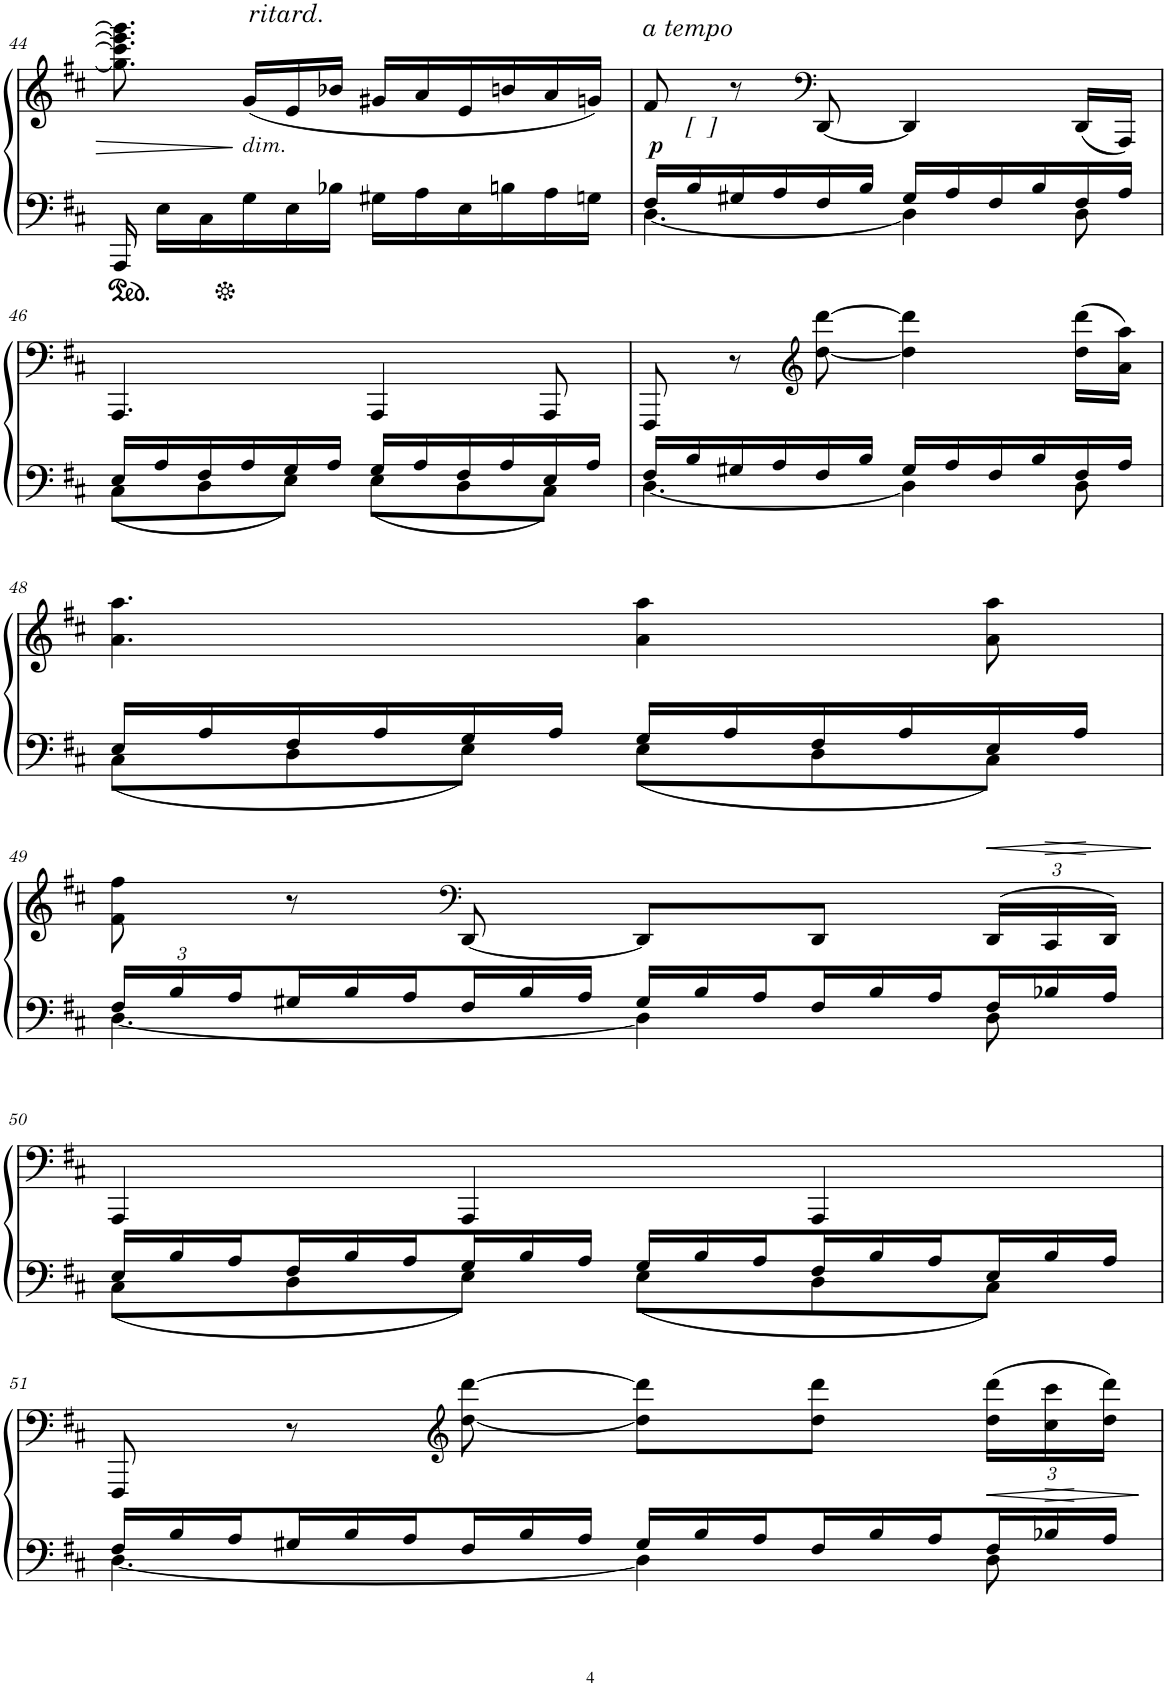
**kern	**kern	**dynam
*part1	*part1	*part1
*staff2	*staff1	*staff1/2
*I"Piano	*	*
*I'Pno.	*	*
!!LO:PB:g=z
*clefF4	*clefG2	*
*k[f#c#]	*k[f#c#]	*
*M6/8	*M6/8	*
=44	=44	=44
16AAA;</	8.gg\] 8.ccc#\] 8.eee\] 8.ggg\]	.
16E\LL	.	.
16C#\	.	.
!	!LO:TX:a:i:t=ritard.	!
!	!LO:TX:b:i:t=dim.	!
16G\	(16g/LL	.
16E\	16e/	.
16B-X\JJ	16b-X/JJ	.
16G#X\LL	16g#X/LL	.
16A\	16a/	.
16E\	16e/	.
16Bn\	16bn/	.
16A\	16a/	.
16Gn\JJ	16gn/JJ)	.
=45	=45	=45
*^	*	*
!	!	!LO:TX:a:i:t=a tempo	!
!	!	!	!LO:DY:b
16F#/LL	[4.D\	8f#/	p
16B/	.	.	.
16G#X/	.	8r	.
16A/	.	.	.
*	*	*clefF4	*
!	!	!LO:TX:b:i:t=[  ]	!
16F#/	.	[8DD/	.
16B/JJ	.	.	.
16G#/LL	4D\]	4DD/]	.
16A/	.	.	.
16F#/	.	.	.
16B/	.	.	.
16F#/	8D\	(16DD/LL	.
16A/JJ	.	16AAA/JJ)	.
!!LO:LB:g=z
=46	=46	=46	=46
16E/LL	8C#\L	4.AAA/	.
16A/	.	.	.
16F#/	8D\	.	.
16A/	.	.	.
16G/	8E\J	.	.
16A/JJ	.	.	.
16G/LL	8E\L	4AAA/	.
16A/	.	.	.
16F#/	8D\	.	.
16A/	.	.	.
16E/	8C#\J	8AAA/	.
16A/JJ	.	.	.
=47	=47	=47	=47
16F#/LL	[4.D\	8FFF#/	.
16B/	.	.	.
16G#X/	.	8r	.
16A/	.	.	.
*	*	*clefG2	*
16F#/	.	[8dd\ [8ddd\	.
16B/JJ	.	.	.
16G#/LL	4D\]	4dd\] 4ddd\]	.
16A/	.	.	.
16F#/	.	.	.
16B/	.	.	.
16F#/	8D\	(16dd\ 16ddd\LL	.
16A/JJ	.	16a\ 16aa\JJ)	.
!!LO:LB:g=z
=48	=48	=48	=48
16E/LL	8C#\L	4.a\ 4.aa\	.
16A/	.	.	.
16F#/	8D\	.	.
16A/	.	.	.
16G/	8E\J	.	.
16A/JJ	.	.	.
16G/LL	8E\L	4a\ 4aa\	.
16A/	.	.	.
16F#/	8D\	.	.
16A/	.	.	.
16E/	8C#\J	8a\ 8aa\	.
16A/JJ	.	.	.
!!LO:LB:g=z
=49	=49	=49	=49
*Xbrackettup	*	*	*
24F#/LL	[4.D\	8f#\ 8ff#\	.
24B/	.	.	.
24A/	.	.	.
*Xtuplet	*	*	*
24G#X/	.	8r	.
24B/	.	.	.
24A/	.	.	.
*	*	*clefF4	*
24F#/	.	[8DD/	.
24B/	.	.	.
24A/JJ	.	.	.
24G#/LL	4D\]	8DD/L]	.
24B/	.	.	.
24A/	.	.	.
24F#/	.	8DD/J	.
24B/	.	.	.
24A/	.	.	.
*	*	*Xbrackettup	*
!	!	!	!LO:HP:b
24F#/	8D\	(>24DD/LL	<
!	!	!	!LO:HP:b
24B-X/	.	24CC#/	>
24A/JJ	.	24DD/JJ)	[
*v	*v	*	*
.	.	]
!!LO:LB:g=z
=50	=50	=50
*^	*	*
24E/LL	8C#\L	4AAA/	.
24B/	.	.	.
24A/	.	.	.
24F#/	8D\	.	.
24B/	.	.	.
24A/	.	.	.
24G/	8E\J	4AAA/	.
24B/	.	.	.
24A/JJ	.	.	.
24G/LL	8E\L	.	.
24B/	.	.	.
24A/	.	.	.
24F#/	8D\	4AAA/	.
24B/	.	.	.
24A/	.	.	.
24E/	8C#\J	.	.
24B/	.	.	.
24A/JJ	.	.	.
!!LO:LB:g=z
=51	=51	=51	=51
*tuplet	*	*	*
24F#/LL	[4.D\	8FFF#/	.
24B/	.	.	.
24A/	.	.	.
*Xtuplet	*	*	*
24G#X/	.	8r	.
24B/	.	.	.
24A/	.	.	.
*	*	*clefG2	*
24F#/	.	[8dd\ [8ddd\	.
24B/	.	.	.
24A/JJ	.	.	.
24G#/LL	4D\]	8dd\] 8ddd\]L	.
24B/	.	.	.
24A/	.	.	.
24F#/	.	8dd\ 8ddd\J	.
24B/	.	.	.
24A/	.	.	.
!	!	!	!LO:HP:b
24F#/	8D\	(24dd\ 24ddd\LL	<
!	!	!	!LO:HP:b
24B-X/	.	24cc#\ 24ccc#\	>
24A/JJ	.	24dd\ 24ddd\JJ)	[
*v	*v	*	*
.	.	]
=	=	=
*-	*-	*-
